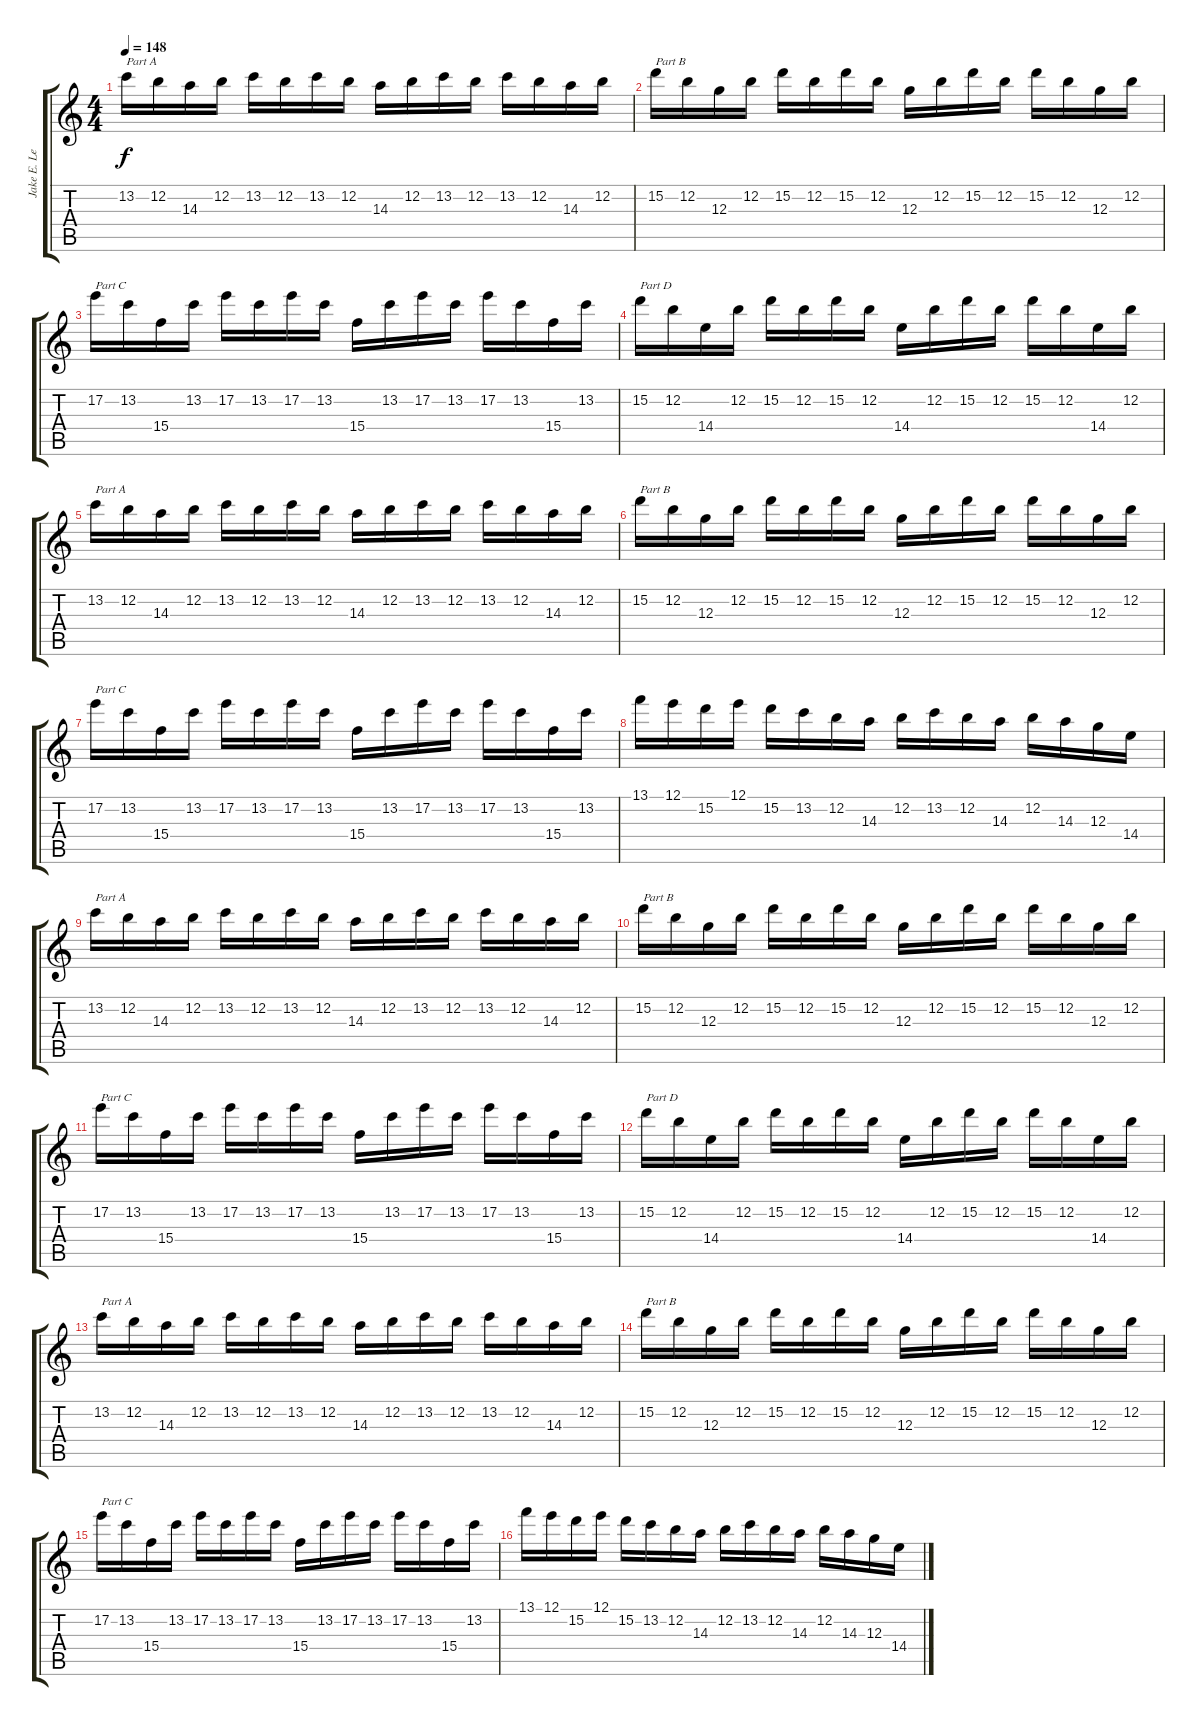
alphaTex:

\track ("Jake E. Lee" "Jake E. Le") {instrument overdrivenguitar}
\staff {score tabs}
\tuning (E4 B3 G3 D3 A2 E2) {hide}
\ts (4 4)
\tempo 148
\clef g2
\ks c
13.2.16{txt "Part A" dy f instrument overdrivenguitar} 12.2.16 14.3.16 12.2.16 13.2.16 12.2.16 13.2.16 12.2.16 14.3.16 12.2.16 13.2.16 12.2.16 13.2.16 12.2.16 14.3.16 12.2.16 |
15.2.16{txt "Part B"} 12.2.16 12.3.16 12.2.16 15.2.16 12.2.16 15.2.16 12.2.16 12.3.16 12.2.16 15.2.16 12.2.16 15.2.16 12.2.16 12.3.16 12.2.16 |
17.2.16{txt "Part C"} 13.2.16 15.4.16 13.2.16 17.2.16 13.2.16 17.2.16 13.2.16 15.4.16 13.2.16 17.2.16 13.2.16 17.2.16 13.2.16 15.4.16 13.2.16 |
15.2.16{txt "Part D"} 12.2.16 14.4.16 12.2.16 15.2.16 12.2.16 15.2.16 12.2.16 14.4.16 12.2.16 15.2.16 12.2.16 15.2.16 12.2.16 14.4.16 12.2.16 |
13.2.16{txt "Part A"} 12.2.16 14.3.16 12.2.16 13.2.16 12.2.16 13.2.16 12.2.16 14.3.16 12.2.16 13.2.16 12.2.16 13.2.16 12.2.16 14.3.16 12.2.16 |
15.2.16{txt "Part B"} 12.2.16 12.3.16 12.2.16 15.2.16 12.2.16 15.2.16 12.2.16 12.3.16 12.2.16 15.2.16 12.2.16 15.2.16 12.2.16 12.3.16 12.2.16 |
17.2.16{txt "Part C"} 13.2.16 15.4.16 13.2.16 17.2.16 13.2.16 17.2.16 13.2.16 15.4.16 13.2.16 17.2.16 13.2.16 17.2.16 13.2.16 15.4.16 13.2.16 |
13.1.16 12.1.16 15.2.16 12.1.16 15.2.16 13.2.16 12.2.16 14.3.16 12.2.16 13.2.16 12.2.16 14.3.16 12.2.16 14.3.16 12.3.16 14.4.16 |
13.2.16{txt "Part A"} 12.2.16 14.3.16 12.2.16 13.2.16 12.2.16 13.2.16 12.2.16 14.3.16 12.2.16 13.2.16 12.2.16 13.2.16 12.2.16 14.3.16 12.2.16 |
15.2.16{txt "Part B"} 12.2.16 12.3.16 12.2.16 15.2.16 12.2.16 15.2.16 12.2.16 12.3.16 12.2.16 15.2.16 12.2.16 15.2.16 12.2.16 12.3.16 12.2.16 |
17.2.16{txt "Part C"} 13.2.16 15.4.16 13.2.16 17.2.16 13.2.16 17.2.16 13.2.16 15.4.16 13.2.16 17.2.16 13.2.16 17.2.16 13.2.16 15.4.16 13.2.16 |
15.2.16{txt "Part D"} 12.2.16 14.4.16 12.2.16 15.2.16 12.2.16 15.2.16 12.2.16 14.4.16 12.2.16 15.2.16 12.2.16 15.2.16 12.2.16 14.4.16 12.2.16 |
13.2.16{txt "Part A"} 12.2.16 14.3.16 12.2.16 13.2.16 12.2.16 13.2.16 12.2.16 14.3.16 12.2.16 13.2.16 12.2.16 13.2.16 12.2.16 14.3.16 12.2.16 |
15.2.16{txt "Part B"} 12.2.16 12.3.16 12.2.16 15.2.16 12.2.16 15.2.16 12.2.16 12.3.16 12.2.16 15.2.16 12.2.16 15.2.16 12.2.16 12.3.16 12.2.16 |
17.2.16{txt "Part C"} 13.2.16 15.4.16 13.2.16 17.2.16 13.2.16 17.2.16 13.2.16 15.4.16 13.2.16 17.2.16 13.2.16 17.2.16 13.2.16 15.4.16 13.2.16 |
13.1.16 12.1.16 15.2.16 12.1.16 15.2.16 13.2.16 12.2.16 14.3.16 12.2.16 13.2.16 12.2.16 14.3.16 12.2.16 14.3.16 12.3.16 14.4.16
